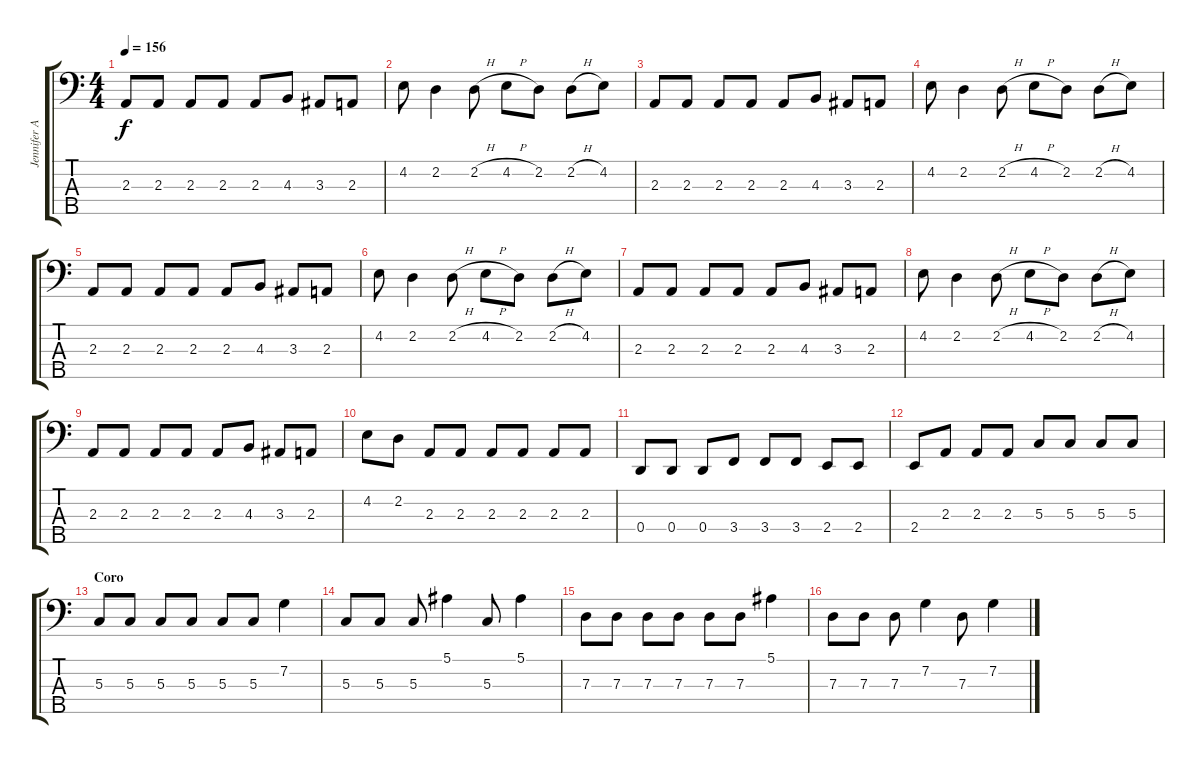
\track ("Jennifer Arroyo" "Jennifer A") {instrument electricbassfinger}
\staff {score tabs}
\tuning (F2 C2 G1 D1 A0) {hide}
\ts (4 4)
\tempo 156
\clef f4
\ks c
2.3.8{dy f} 2.3.8 2.3.8 2.3.8 2.3.8 4.3.8 3.3.8 2.3.8 |
4.2.8 2.2.4 2.2{h}.8 4.2{h}.8 2.2.8 2.2{h}.8 4.2.8 |
2.3.8 2.3.8 2.3.8 2.3.8 2.3.8 4.3.8 3.3.8 2.3.8 |
4.2.8 2.2.4 2.2{h}.8 4.2{h}.8 2.2.8 2.2{h}.8 4.2.8 |
2.3.8 2.3.8 2.3.8 2.3.8 2.3.8 4.3.8 3.3.8 2.3.8 |
4.2.8 2.2.4 2.2{h}.8 4.2{h}.8 2.2.8 2.2{h}.8 4.2.8 |
2.3.8 2.3.8 2.3.8 2.3.8 2.3.8 4.3.8 3.3.8 2.3.8 |
4.2.8 2.2.4 2.2{h}.8 4.2{h}.8 2.2.8 2.2{h}.8 4.2.8 |
2.3.8 2.3.8 2.3.8 2.3.8 2.3.8 4.3.8 3.3.8 2.3.8 |
4.2.8 2.2.8 2.3.8 2.3.8 2.3.8 2.3.8 2.3.8 2.3.8 |
0.4.8 0.4.8 0.4.8 3.4.8 3.4.8 3.4.8 2.4.8 2.4.8 |
2.4.8 2.3.8 2.3.8 2.3.8 5.3.8 5.3.8 5.3.8 5.3.8 |
\section ("" "Coro")
5.3.8 5.3.8 5.3.8 5.3.8 5.3.8 5.3.8 7.2.4 |
5.3.8 5.3.8 5.3.8 5.1.4 5.3.8 5.1.4 |
7.3.8 7.3.8 7.3.8 7.3.8 7.3.8 7.3.8 5.1.4 |
7.3.8 7.3.8 7.3.8 7.2.4 7.3.8 7.2.4
